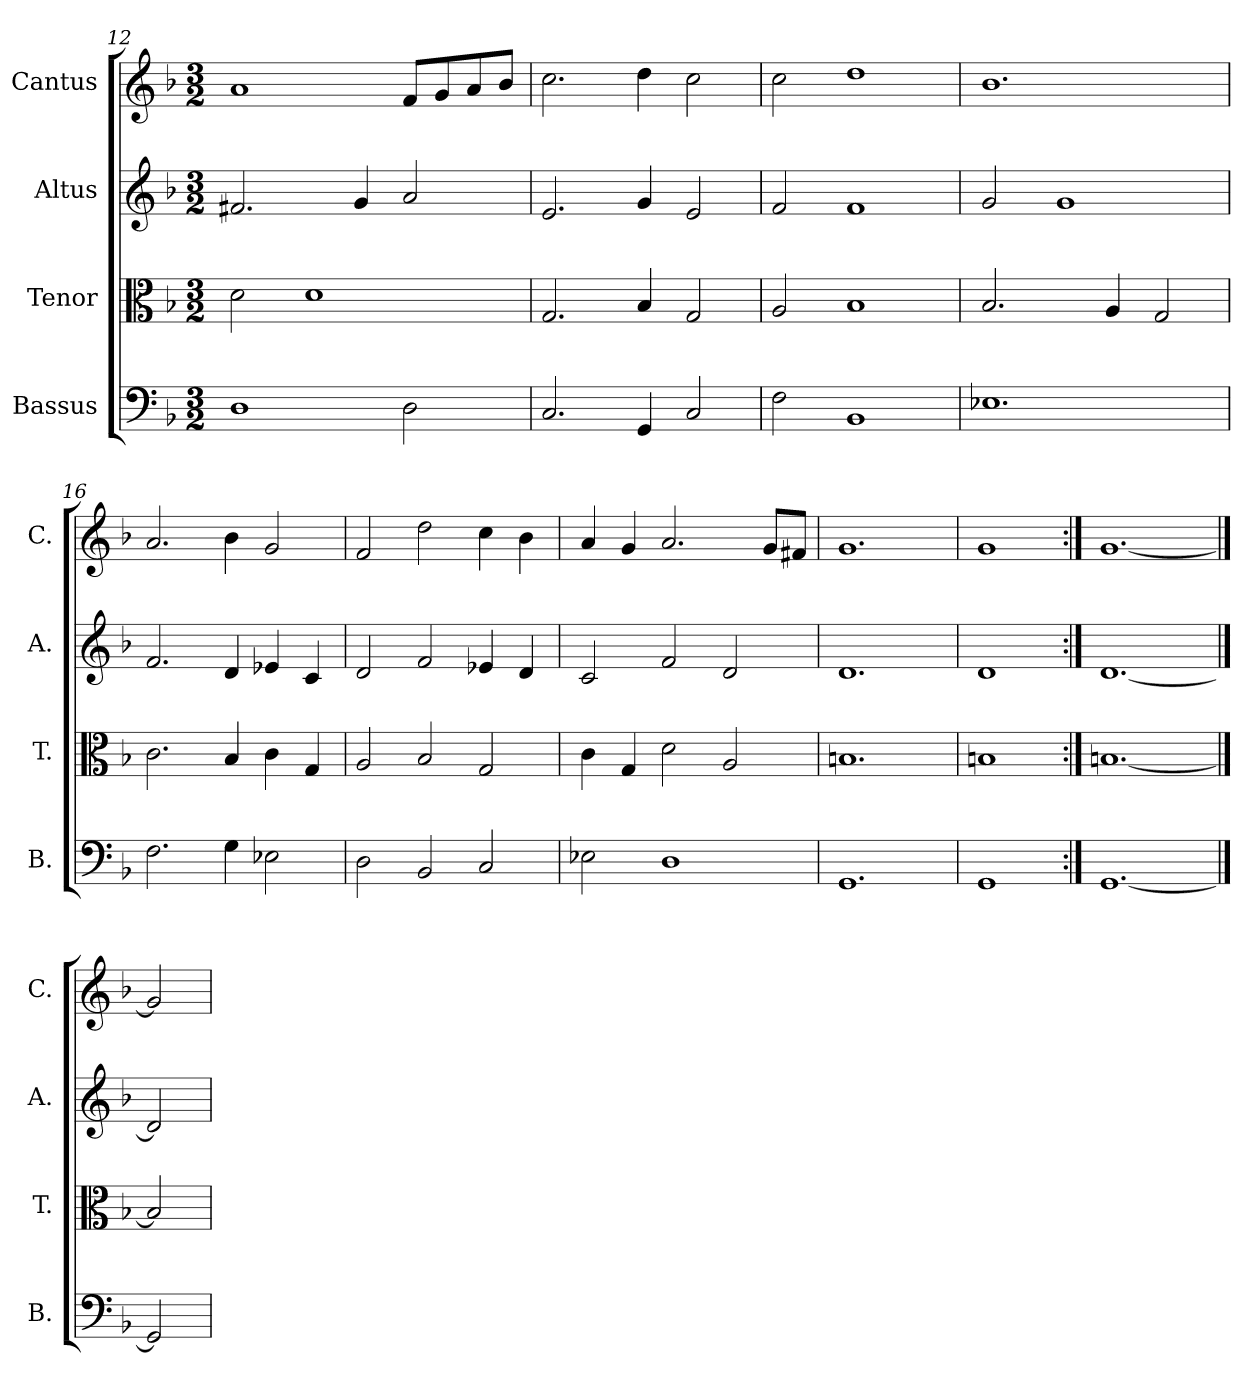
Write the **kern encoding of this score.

**kern	**kern	**kern	**kern
*part4	*part3	*part2	*part1
*staff4	*staff3	*staff2	*staff1
*I"Bassus	*I"Tenor	*I"Altus	*I"Cantus
*I'B.	*I'T.	*I'A.	*I'C.
!!LO:LB:g=z
*clefF4	*clefC3	*clefG2	*clefG2
*k[b-]	*k[b-]	*k[b-]	*k[b-]
*F:	*F:	*F:	*F:
*M3/2	*M3/2	*M3/2	*M3/2
=12	=12	=12	=12
1D\	2d\	2.f#X/	1a/
.	1d\	.	.
.	.	4g/	.
2D\	.	2a/	8f/L
.	.	.	8g/
.	.	.	8a/
.	.	.	8b-/J
=13	=13	=13	=13
2.C/	2.G/	2.e/	2.cc\
4GG/	4B-/	4g/	4dd\
2C/	2G/	2e/	2cc\
=14	=14	=14	=14
2F\	2A/	2f/	2cc\
1BB-/	1B-/	1f/	1dd\
=15	=15	=15	=15
1.E-X\	2.B-/	2g/	1.b-\
.	.	1g/	.
.	4A/	.	.
.	2G/	.	.
=16	=16	=16	=16
2.F\	2.c\	2.f/	2.a/
4G\	4B-/	4d/	4b-\
2E-X\	4c\	4e-X/	2g/
.	4G/	4c/	.
=17	=17	=17	=17
2D\	2A/	2d/	2f/
2BB-/	2B-/	2f/	2dd\
2C/	2G/	4e-X/	4cc\
.	.	4d/	4b-\
=18	=18	=18	=18
2E-X\	4c\	2c/	4a/
.	4G/	.	4g/
1D\	2d\	2f/	2.a/
.	2A/	2d/	.
.	.	.	8g/L
.	.	.	8f#X/J
=19	=19	=19	=19
1.GG/	1.Bn/	1.d/	1.g/
=20	=20	=20	=20
1GG/	1Bn/	1d/	1g/
=21:|!	=21:|!	=21:|!	=21:|!
[1.GG/	[1.Bn/	[1.d/	[1.g/
==22	==22	==22	==22
2GG/]	2B/]	2d/]	2g/]
=	=	=	=
*-	*-	*-	*-
